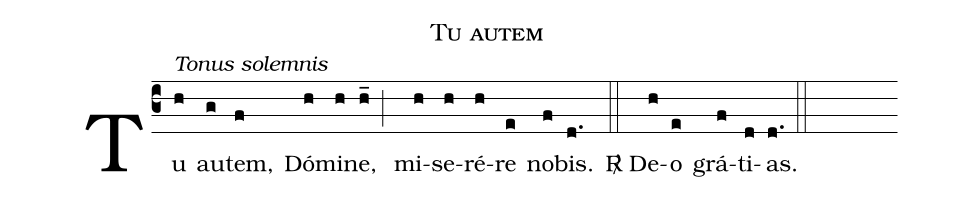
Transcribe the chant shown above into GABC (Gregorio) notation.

name:Tu autem;
%%
(c3) Tu<alt>Tonus solemnis</alt>(h) au(g)tem,(f) Dó(h)mi(h)ne,(h_;)
mi(h)se(h)ré(h)re(e) no(f)bis.(d.) (::)
<sp>R/</sp> De(h)o(e) grá(f)ti(d)as.(d.) (::)
